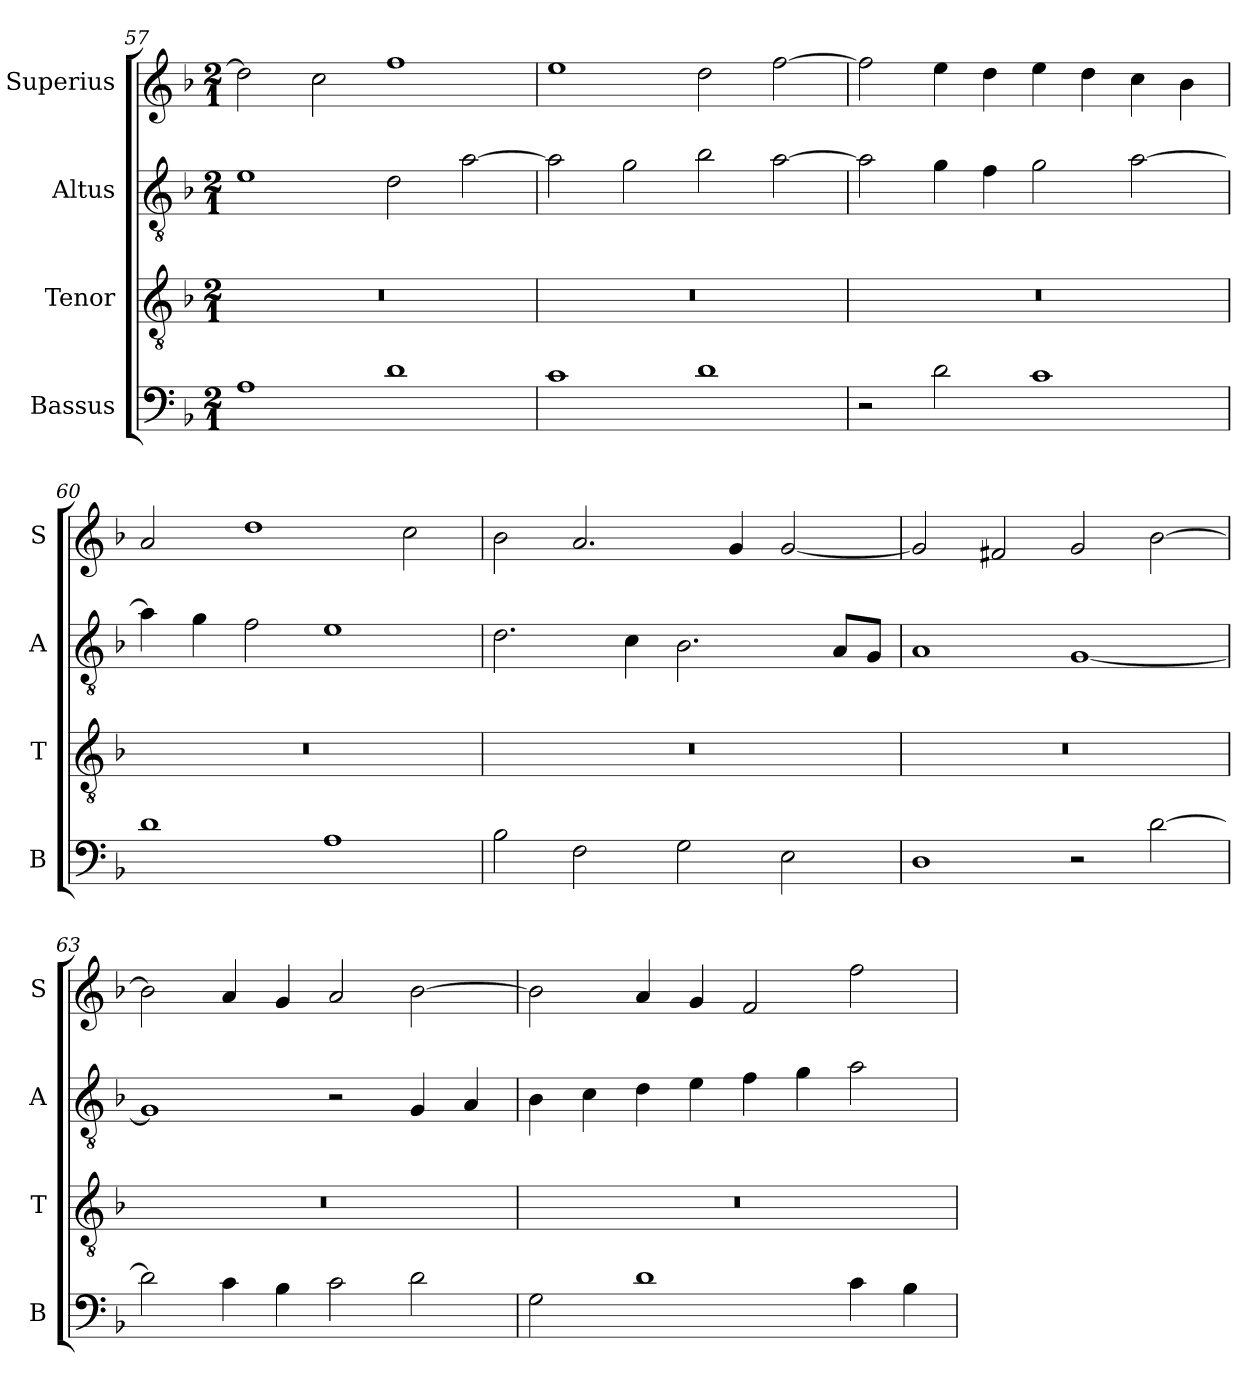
**kern	**kern	**kern	**kern
*part4	*part3	*part2	*part1
*staff4	*staff3	*staff2	*staff1
*I"Bassus	*I"Tenor	*I"Altus	*I"Superius
*I'B	*I'T	*I'A	*I'S
*clefF4	*clefGv2	*clefGv2	*clefG2
*k[b-]	*k[b-]	*k[b-]	*k[b-]
*F:	*F:	*F:	*F:
*M2/1	*M2/1	*M2/1	*M2/1
=57	=57	=57	=57
1A	0r	1e	2dd]
.	.	.	2cc
1d	.	2d	1ff
.	.	[2a	.
=58	=58	=58	=58
1c	0r	2a]	1ee
.	.	2g	.
1d	.	2b-	2dd
.	.	[2a	[2ff
=59	=59	=59	=59
2r	0r	2a]	2ff]
2d	.	4g	4ee
.	.	4f	4dd
1c	.	2g	4ee
.	.	.	4dd
.	.	[2a	4cc
.	.	.	4b-
=60	=60	=60	=60
1d	0r	4a]	2a
.	.	4g	.
.	.	2f	1dd
1A	.	1e	.
.	.	.	2cc
=61	=61	=61	=61
2B-	0r	2.d	2b-
2F	.	.	2.a
.	.	4c	.
2G	.	2.B-	.
.	.	.	4g
2E	.	.	[2g
.	.	8A/L	.
.	.	8G/J	.
=62	=62	=62	=62
1D	0r	1A	2g]
.	.	.	2f#X
2r	.	[1G	2g
[2d	.	.	[2b-
=63	=63	=63	=63
2d]	0r	1G]	2b-]
4c	.	.	4a
4B-	.	.	4g
2c	.	2r	2a
2d	.	4G	[2b-
.	.	4A	.
=64	=64	=64	=64
2G	0r	4B-	2b-]
.	.	4c	.
1d	.	4d	4a
.	.	4e	4g
.	.	4f	2f
.	.	4g	.
4c	.	2a	2ff
4B-	.	.	.
=	=	=	=
*-	*-	*-	*-
